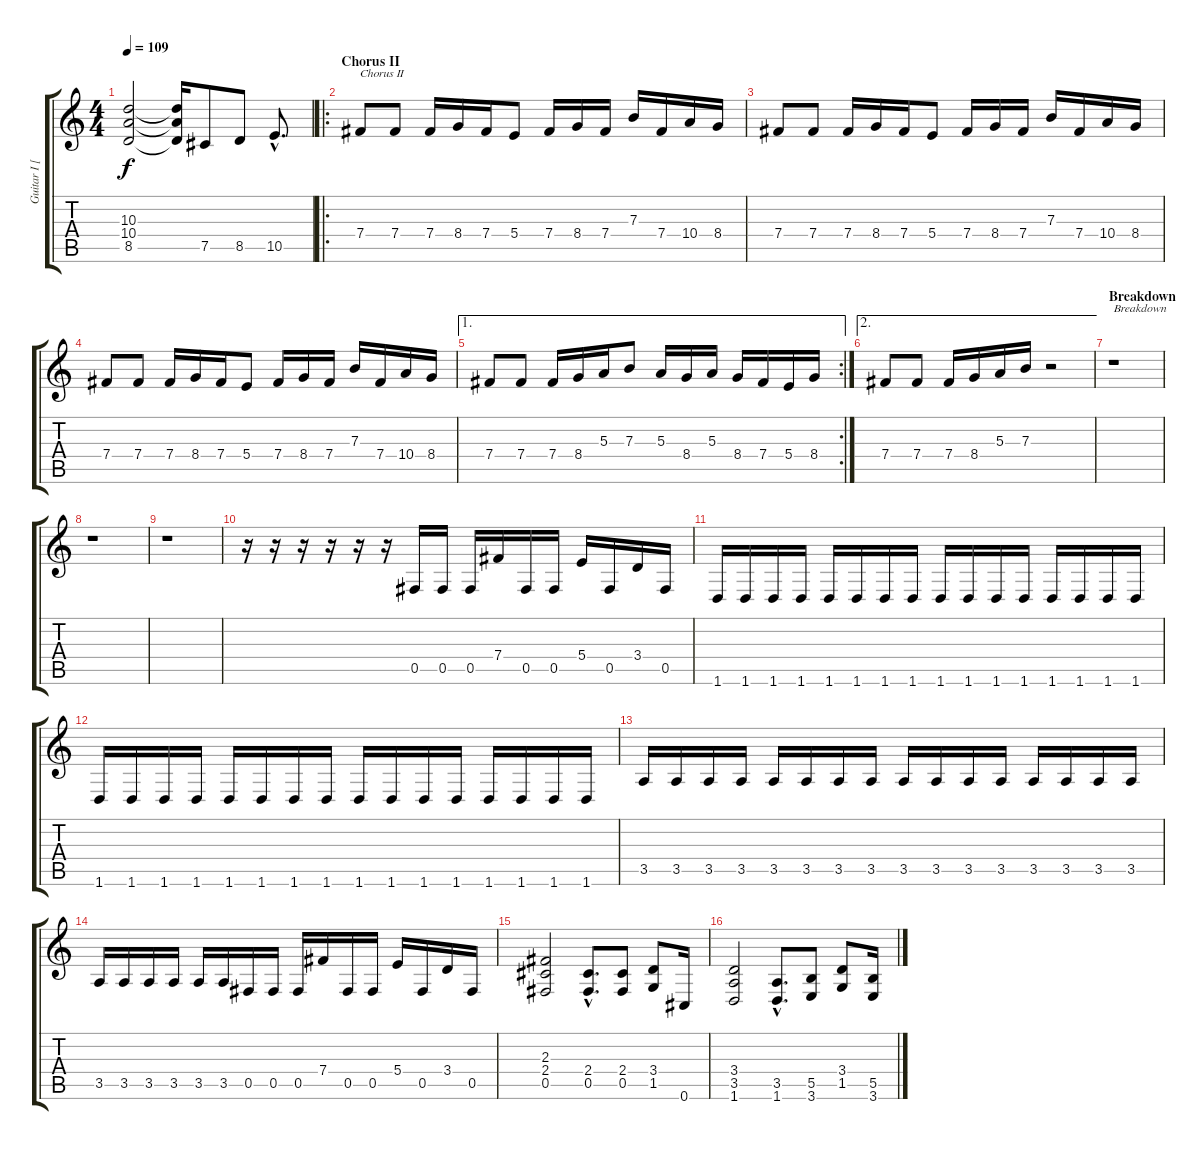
\track ("Guitar I [Sundin]" "Guitar I [") {instrument distortionguitar}
\staff {score tabs}
\tuning (Db4 Ab3 E3 B2 Gb2 Db2) {hide}
\ts (4 4)
\tempo 109
\clef g2
\ks c
(10.3 10.4 8.5).2{dy f} (10.3{t} 10.4{t} 8.5{t}).16 7.5.8 8.5.8 10.5{hac}.8{d} |
\ro
\section ("" "Chorus II")
7.4.8{txt "Chorus II"} 7.4.8 7.4.16 8.4.16 7.4.16 5.4.8 7.4.16 8.4.16 7.4.16 7.3.16 7.4.16 10.4.16 8.4.16 |
7.4.8 7.4.8 7.4.16 8.4.16 7.4.16 5.4.8 7.4.16 8.4.16 7.4.16 7.3.16 7.4.16 10.4.16 8.4.16 |
7.4.8 7.4.8 7.4.16 8.4.16 7.4.16 5.4.8 7.4.16 8.4.16 7.4.16 7.3.16 7.4.16 10.4.16 8.4.16 |
\ae 1
\rc 2
7.4.8 7.4.8 7.4.16 8.4.16 5.3.16 7.3.8 5.3.16 8.4.16 5.3.16 8.4.16 7.4.16 5.4.16 8.4.16 |
\ae 2
7.4.8 7.4.8 7.4.16 8.4.16 5.3.16 7.3.16 r.2 |
\section ("" "Breakdown")
r.1{txt "Breakdown"} |
r.1 |
r.1 |
r.16 r.16 r.16 r.16 r.16 r.16 0.5.16 0.5.16 0.5.16 7.4.16 0.5.16 0.5.16 5.4.16 0.5.16 3.4.16 0.5.16 |
1.6.16 1.6.16 1.6.16 1.6.16 1.6.16 1.6.16 1.6.16 1.6.16 1.6.16 1.6.16 1.6.16 1.6.16 1.6.16 1.6.16 1.6.16 1.6.16 |
1.6.16 1.6.16 1.6.16 1.6.16 1.6.16 1.6.16 1.6.16 1.6.16 1.6.16 1.6.16 1.6.16 1.6.16 1.6.16 1.6.16 1.6.16 1.6.16 |
3.5.16 3.5.16 3.5.16 3.5.16 3.5.16 3.5.16 3.5.16 3.5.16 3.5.16 3.5.16 3.5.16 3.5.16 3.5.16 3.5.16 3.5.16 3.5.16 |
3.5.16 3.5.16 3.5.16 3.5.16 3.5.16 3.5.16 0.5.16 0.5.16 0.5.16 7.4.16 0.5.16 0.5.16 5.4.16 0.5.16 3.4.16 0.5.16 |
(2.3 2.4 0.5).2 (2.4{hac} 0.5{hac}).8{d} (2.4 0.5).8 (3.4 1.5).8 0.6.16 |
(3.4 3.5 1.6).2 (3.5{hac} 1.6{hac}).8{d} (5.5 3.6).8 (3.4 1.5).8 (5.5 3.6).16
